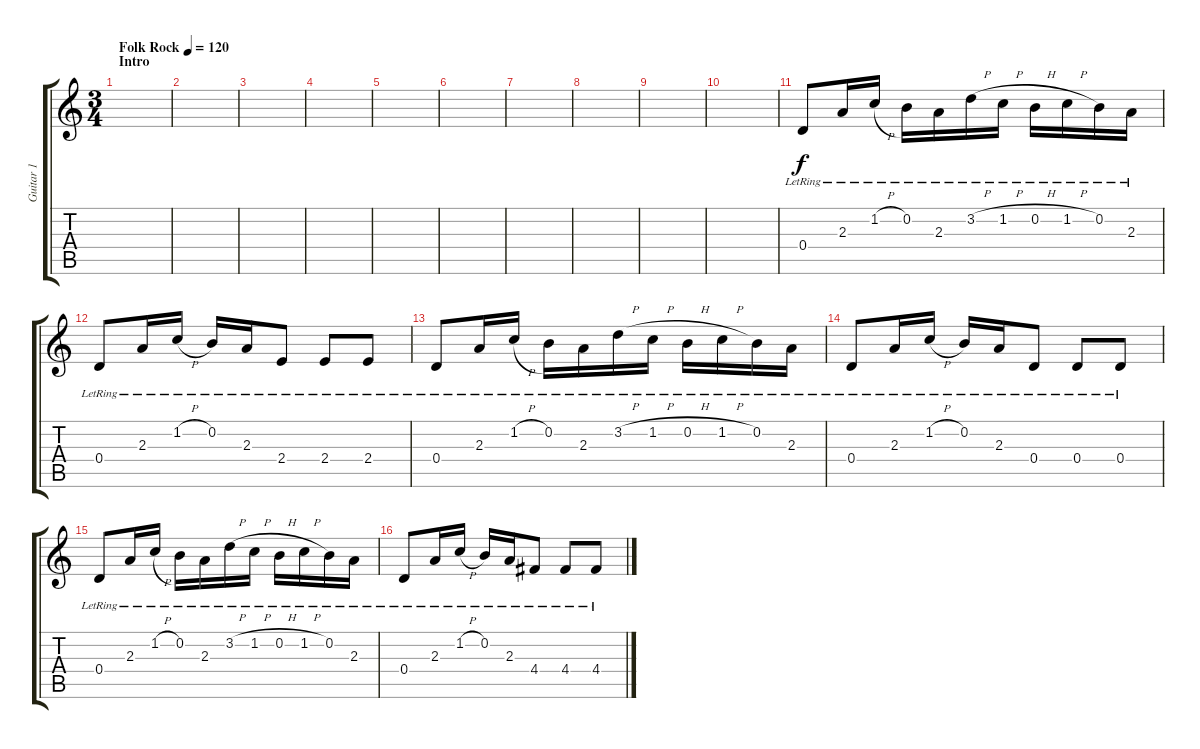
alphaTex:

\track ("Guitar 1" "Guitar 1") {instrument acousticguitarsteel}
\staff {score tabs}
\tuning (E4 B3 G3 D3 A2 E2) {hide}
\ts (3 4)
\section ("" "Intro")
\tempo (120 "Folk Rock")
\clef g2
\ks c
|
|
|
|
|
|
|
|
|
|
0.4{lr}.8 2.3{lr}.16 1.2{h lr}.16 0.2{lr}.16 2.3{lr}.16 3.2{h lr}.16 1.2{h lr}.16 0.2{h lr}.16 1.2{h lr}.16 0.2{lr}.16 2.3{lr}.16 |
0.4{lr}.8 2.3{lr}.16 1.2{h lr}.16 0.2{lr}.16 2.3{lr}.16 2.4{lr}.8 2.4{lr}.8 2.4{lr}.8 |
0.4{lr}.8 2.3{lr}.16 1.2{h lr}.16 0.2{lr}.16 2.3{lr}.16 3.2{h lr}.16 1.2{h lr}.16 0.2{h lr}.16 1.2{h lr}.16 0.2{lr}.16 2.3{lr}.16 |
0.4{lr}.8 2.3{lr}.16 1.2{h lr}.16 0.2{lr}.16 2.3{lr}.16 0.4{lr}.8 0.4{lr}.8 0.4{lr}.8 |
0.4{lr}.8 2.3{lr}.16 1.2{h lr}.16 0.2{lr}.16 2.3{lr}.16 3.2{h lr}.16 1.2{h lr}.16 0.2{h lr}.16 1.2{h lr}.16 0.2{lr}.16 2.3{lr}.16 |
0.4{lr}.8 2.3{lr}.16 1.2{h lr}.16 0.2{lr}.16 2.3{lr}.16 4.4{lr}.8 4.4{lr}.8 4.4{lr}.8
